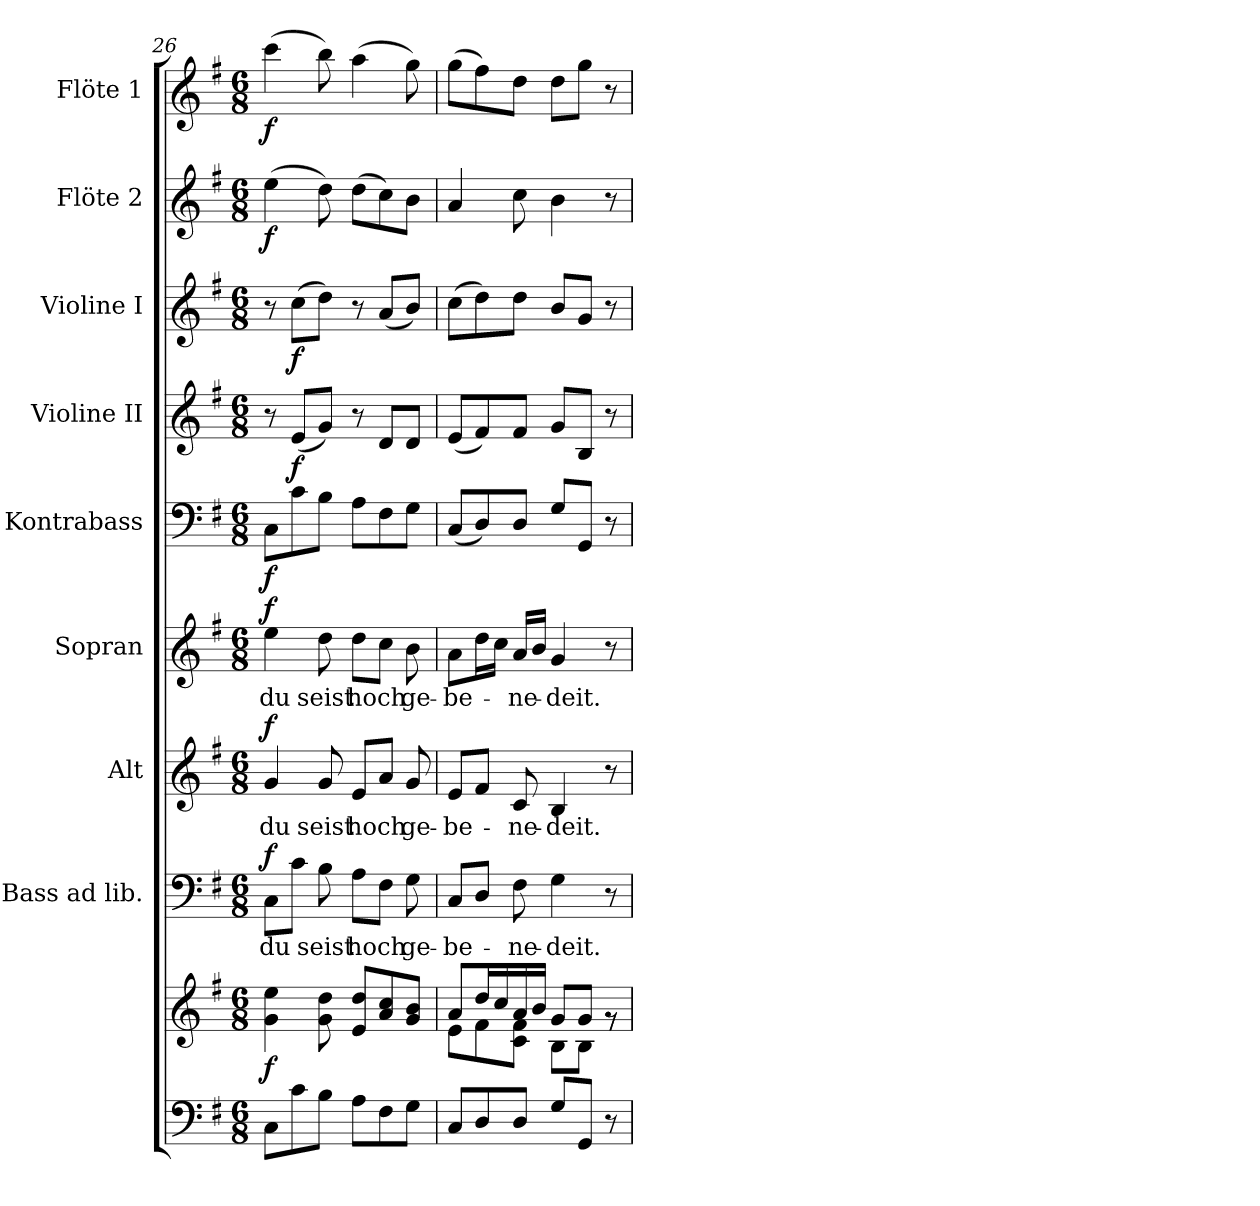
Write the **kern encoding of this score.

**kern	**kern	**dynam	**kern	**text	**dynam	**kern	**text	**dynam	**kern	**text	**dynam	**kern	**dynam	**kern	**dynam	**kern	**dynam	**kern	**dynam	**kern	**dynam
*part9	*part9	*part9	*part8	*part8	*part8	*part7	*part7	*part7	*part6	*part6	*part6	*part5	*part5	*part4	*part4	*part3	*part3	*part2	*part2	*part1	*part1
*staff10	*staff9	*staff9/10	*staff8	*staff8	*staff8	*staff7	*staff7	*staff7	*staff6	*staff6	*staff6	*staff5	*staff5	*staff4	*staff4	*staff3	*staff3	*staff2	*staff2	*staff1	*staff1
*	*	*	*I"Bass ad lib.	*	*	*I"Alt	*	*	*I"Sopran	*	*	*I"Kontrabass	*	*I"Violine II	*	*I"Violine I	*	*I"Flöte 2	*	*I"Flöte 1	*
*	*	*	*I'B.	*	*	*I'A.	*	*	*I'S.	*	*	*I'Kb.	*	*I'Vl. II	*	*I'Vl. I	*	*I'Fl. 2	*	*I'Fl. 1	*
*clefF4	*clefG2	*	*clefF4	*	*	*clefG2	*	*	*clefG2	*	*	*clefF4	*	*clefG2	*	*clefG2	*	*clefG2	*	*clefG2	*
*	*	*	*	*	*	*	*	*	*	*	*	*ITrd7c12	*	*	*	*	*	*	*	*	*
*k[f#]	*k[f#]	*	*k[f#]	*	*	*k[f#]	*	*	*k[f#]	*	*	*k[f#]	*	*k[f#]	*	*k[f#]	*	*k[f#]	*	*k[f#]	*
*G:	*G:	*	*G:	*	*	*G:	*	*	*G:	*	*	*G:	*	*G:	*	*G:	*	*G:	*	*G:	*
*M6/8	*M6/8	*	*M6/8	*	*	*M6/8	*	*	*M6/8	*	*	*M6/8	*	*M6/8	*	*M6/8	*	*M6/8	*	*M6/8	*
=26	=26	=26	=26	=26	=26	=26	=26	=26	=26	=26	=26	=26	=26	=26	=26	=26	=26	=26	=26	=26	=26
!	!	!LO:DY:b	!	!LO:LY:b	!LO:DY:a	!	!LO:LY:b	!LO:DY:a	!	!LO:LY:b	!LO:DY:a	!	!LO:DY:b	!	!	!	!	!	!LO:DY:b	!	!LO:DY:b
8C\L	4g\ 4ee\	f	8C\L	du	f	4g/	du	f	4ee\	du	f	8CC\L	f	8r	.	8r	.	(>4ee\	f	(>4ccc\	f
!	!	!	!	!	!	!	!	!	!	!	!	!	!	!	!LO:DY:b	!	!LO:DY:b	!	!	!	!
8c\	.	.	8c\J	.	.	.	.	.	.	.	.	8C\	.	(<8e/L	f	(>8cc\L	f	.	.	.	.
!	!	!	!	!LO:LY:b	!	!	!LO:LY:b	!	!	!LO:LY:b	!	!	!	!	!	!	!	!	!	!	!
8B\J	8g\ 8dd\	.	8B\	seist	.	8g/	seist	.	8dd\	seist	.	8BB\J	.	8g/J)	.	8dd\J)	.	8dd\)	.	8bb\)	.
!	!	!	!	!LO:LY:b	!	!	!LO:LY:b	!	!	!LO:LY:b	!	!	!	!	!	!	!	!	!	!	!
8A\L	8e/ 8dd/L	.	8A\L	hoch	.	8e/L	hoch	.	8dd\L	hoch	.	8AA\L	.	8r	.	8r	.	(>8dd\L	.	(>4aa\	.
8F#\	8a/ 8cc/	.	8F#\J	.	.	8a/J	.	.	8cc\J	.	.	8FF#\	.	8d/L	.	(<8a/L	.	8cc\)	.	.	.
!	!	!	!	!LO:LY:b	!	!	!LO:LY:b	!	!	!LO:LY:b	!	!	!	!	!	!	!	!	!	!	!
8G\J	8g/ 8b/J	.	8G\	ge-	.	8g/	ge-	.	8b\	ge-	.	8GG\J	.	8d/J	.	8b/J)	.	8b\J	.	8gg\)	.
!!LO:PB:g=z
=27	=27	=27	=27	=27	=27	=27	=27	=27	=27	=27	=27	=27	=27	=27	=27	=27	=27	=27	=27	=27	=27
*	*^	*	*	*	*	*	*	*	*	*	*	*	*	*	*	*	*	*	*	*	*
!	!	!	!	!	!LO:LY:b	!	!	!LO:LY:b	!	!	!LO:LY:b	!	!	!	!	!	!	!	!	!	!	!
8C/L	8a/L	8e\L	.	8C/L	-be-	.	8e/L	-be-	.	8a\L	-be-	.	(<8CC/L	.	(<8e/L	.	(>8cc\L	.	4a/	.	(>8gg\L	.
8D/	16dd/L	8f#\	.	8D/J	.	.	8f#/J	.	.	16dd\L	.	.	8DD/)	.	8f#/)	.	8dd\)	.	.	.	8ff#\)	.
.	16cc/	.	.	.	.	.	.	.	.	16cc\JJ	.	.	.	.	.	.	.	.	.	.	.	.
!	!	!	!	!	!LO:LY:b	!	!	!LO:LY:b	!	!	!LO:LY:b	!	!	!	!	!	!	!	!	!	!	!
8D/J	16a/	8c\ 8f#\J	.	8F#\	-ne-	.	8c/	-ne-	.	16a/LL	-ne-	.	8DD/J	.	8f#/J	.	8dd\J	.	8cc\	.	8dd\J	.
.	16b/JJ	.	.	.	.	.	.	.	.	16b/JJ	.	.	.	.	.	.	.	.	.	.	.	.
!	!	!	!	!	!LO:LY:b	!	!	!LO:LY:b	!	!	!LO:LY:b	!	!	!	!	!	!	!	!	!	!	!
8G/L	8g/L	8B\L	.	4G\	-deit.	.	4B/	-deit.	.	4g/	-deit.	.	8GG/L	.	8g/L	.	8b/L	.	4b\	.	8dd\L	.
8GG/J	8g/J	8B\J	.	.	.	.	.	.	.	.	.	.	8GGG/J	.	8B/J	.	8g/J	.	.	.	8gg\J	.
8r	8rg	8rg	.	8r	.	.	8r	.	.	8r	.	.	8r	.	8r	.	8r	.	8r	.	8r	.
*	*v	*v	*	*	*	*	*	*	*	*	*	*	*	*	*	*	*	*	*	*	*	*
=	=	=	=	=	=	=	=	=	=	=	=	=	=	=	=	=	=	=	=	=	=
*-	*-	*-	*-	*-	*-	*-	*-	*-	*-	*-	*-	*-	*-	*-	*-	*-	*-	*-	*-	*-	*-
